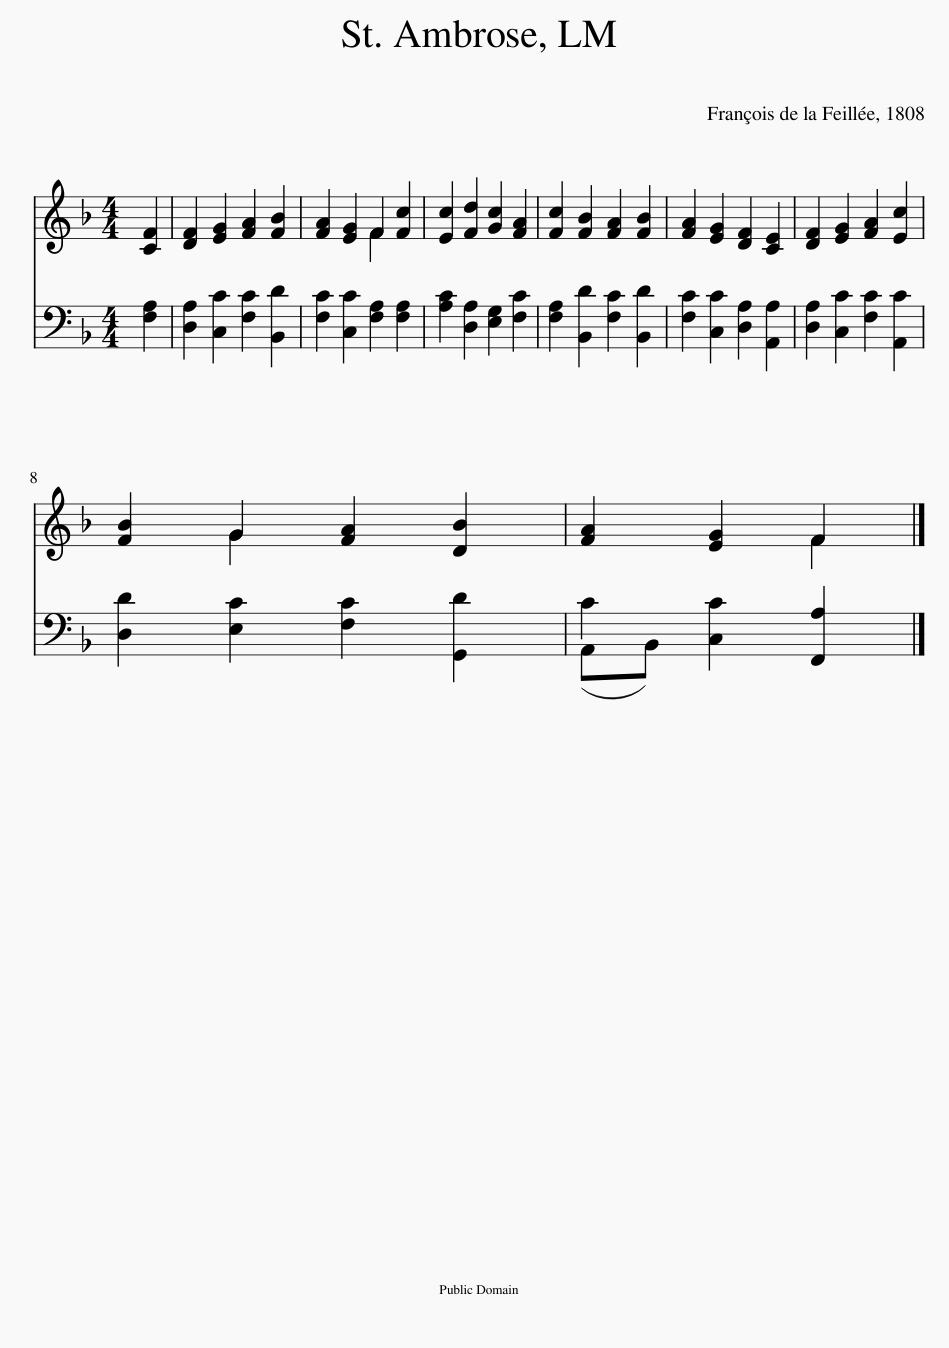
X:1
%%score ( 1 2 ) ( 3 4 )
L:1/8
M:4/4
I:linebreak $
K:F
V:1 treble
V:2 treble
V:3 bass
V:4 bass
V:1
 [CF]2 | [DF]2 [EG]2 [FA]2 [FB]2 | [FA]2 [EG]2 F2 [Fc]2 | [Ec]2 [Fd]2 [Gc]2 [FA]2 | [Fc]2 [FB]2 [FA]2 [FB]2 | %5
 [FA]2 [EG]2 [DF]2 [CE]2 | [DF]2 [EG]2 [FA]2 [Ec]2 |$ [FB]2 G2 [FA]2 [DB]2 | [FA]2 [EG]2 F2 |] %9
V:2
 x2 | x8 | x4 F2 x2 | x8 | x8 | %5
 x8 | x8 |$ x2 G2 x4 | x4 F2 |] %9
V:3
 [F,A,]2 | [D,A,]2 [C,C]2 [F,C]2 [B,,D]2 | [F,C]2 [C,C]2 [F,A,]2 [F,A,]2 | [A,C]2 [D,A,]2 [E,G,]2 [F,C]2 | [F,A,]2 [B,,D]2 [F,C]2 [B,,D]2 | %5
 [F,C]2 [C,C]2 [D,A,]2 [A,,A,]2 | [D,A,]2 [C,C]2 [F,C]2 [A,,C]2 |$ [D,D]2 [E,C]2 [F,C]2 [G,,D]2 | (A,,B,,) [C,C]2 [F,,A,]2 |] %9
V:4
 x2 | x8 | x8 | x8 | x8 | %5
 x8 | x8 |$ x8 | C2 x4 |] %9
